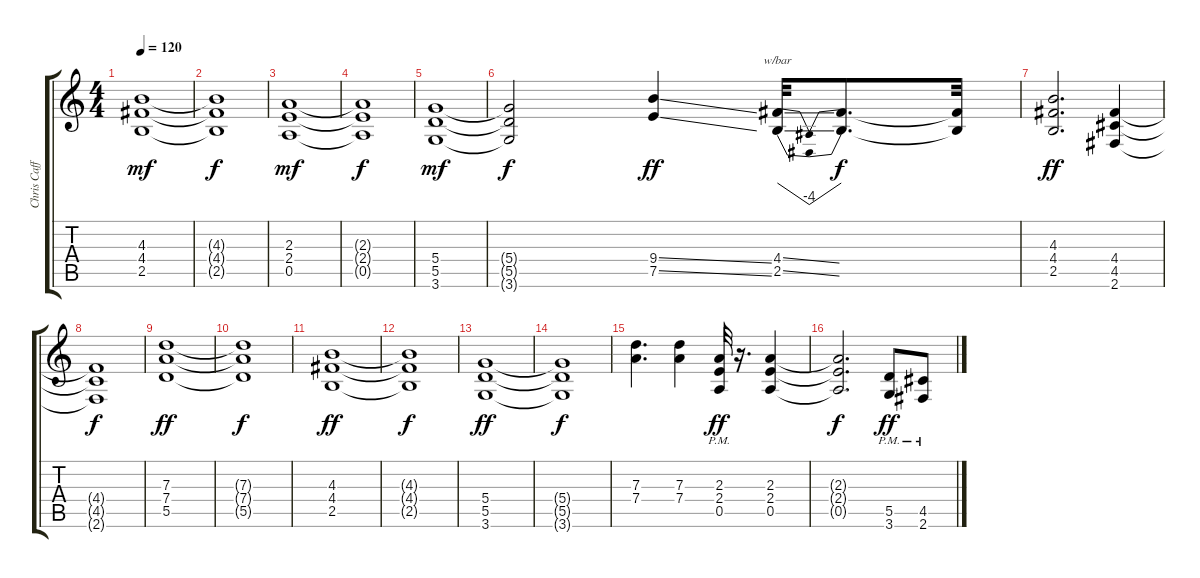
\track ("Chris Caffery" "Chris Caff") {instrument distortionguitar}
\staff {score tabs}
\tuning (E4 B3 G3 D3 A2 E2) {hide}
\ts (4 4)
\tempo 120
\clef g2
\ks c
(4.3 4.4 2.5).1{dy mf} |
(4.3{t} 4.4{t} 2.5{t}).1{dy f} |
(2.3 2.4 0.5).1{dy mf} |
(2.3{t} 2.4{t} 0.5{t}).1{dy f} |
(5.4 5.5 3.6).1{dy mf} |
(5.4{t} 5.5{t} 3.6{t}).2{dy f} (9.4{ss} 7.5{ss}).4{dy ff} (4.4{ss} 2.5{ss}).32{tbe (dip default 0 0 30 -16 60 0)} (4.4{t} 2.5{t}).8{d dy f} (4.4{t} 2.5{t}).32 |
(4.3 4.4 2.5).2{d dy ff} (4.4 4.5 2.6).4 |
(4.4{t} 4.5{t} 2.6{t}).1{dy f} |
(7.3 7.4 5.5).1{dy ff} |
(7.3{t} 7.4{t} 5.5{t}).1{dy f} |
(4.3 4.4 2.5).1{dy ff} |
(4.3{t} 4.4{t} 2.5{t}).1{dy f} |
(5.4 5.5 3.6).1{dy ff} |
(5.4{t} 5.5{t} 3.6{t}).1{dy f} |
(7.3 7.4).4{d} (7.3 7.4).4 (2.3{pm} 2.4{pm} 0.5{pm}).32{dy ff} r.16{d} (2.3 2.4 0.5).4 |
(2.3{t} 2.4{t} 0.5{t}).2{d dy f} (5.5{pm} 3.6{pm}).8{dy ff} (4.5{pm} 2.6{pm}).8
